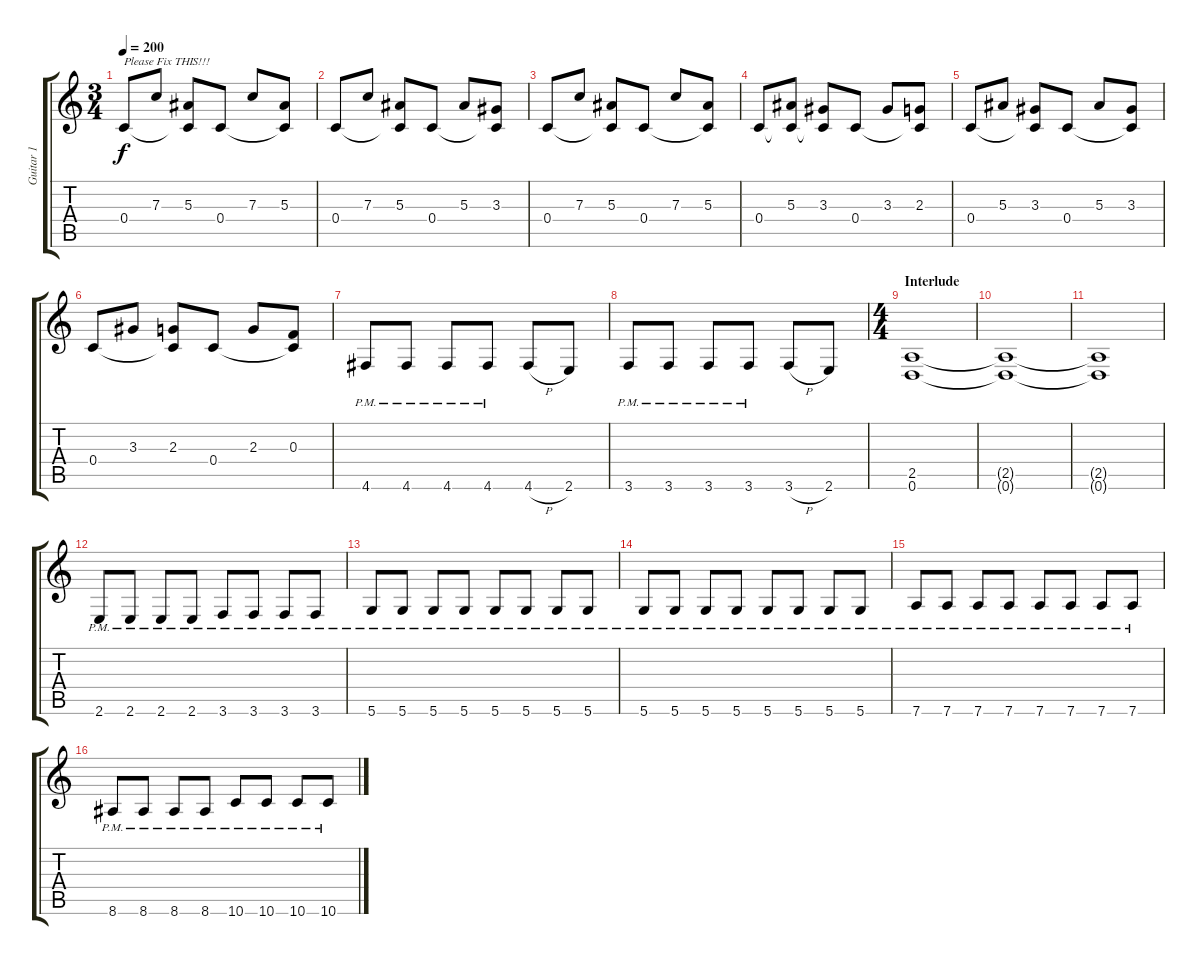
\track ("Guitar 1" "Guitar 1") {instrument distortionguitar}
\staff {score tabs}
\tuning (D4 A3 F3 C3 G2 D2) {hide}
\ts (3 4)
\tempo 200
\clef g2
\ks c
0.4.8{txt "Please Fix THIS!!!" dy f} 7.3.8 (5.3 0.4{t}).8 0.4.8 7.3.8 (5.3 0.4{t}).8 |
0.4.8 7.3.8 (5.3 0.4{t}).8 0.4.8 5.3.8 (3.3 0.4{t}).8 |
0.4.8 7.3.8 (5.3 0.4{t}).8 0.4.8 7.3.8 (5.3 0.4{t}).8 |
0.4.8 (5.3 0.4{t}).8 (3.3 0.4{t}).8 0.4.8 3.3.8 (2.3 0.4{t}).8 |
0.4.8 5.3.8 (3.3 0.4{t}).8 0.4.8 5.3.8 (3.3 0.4{t}).8 |
0.4.8 3.3.8 (2.3 0.4{t}).8 0.4.8 2.3.8 (0.3 0.4{t}).8 |
4.6{pm}.8 4.6{pm}.8 4.6{pm}.8 4.6{pm}.8 4.6{h}.8 2.6.8 |
3.6{pm}.8 3.6{pm}.8 3.6{pm}.8 3.6{pm}.8 3.6{h}.8 2.6.8 |
\ts (4 4)
\section ("" "Interlude")
(2.5 0.6).1 |
(2.5{t} 0.6{t}).1 |
(2.5{t} 0.6{t}).1 |
2.6{pm}.8 2.6{pm}.8 2.6{pm}.8 2.6{pm}.8 3.6{pm}.8 3.6{pm}.8 3.6{pm}.8 3.6{pm}.8 |
5.6{pm}.8 5.6{pm}.8 5.6{pm}.8 5.6{pm}.8 5.6{pm}.8 5.6{pm}.8 5.6{pm}.8 5.6{pm}.8 |
5.6{pm}.8 5.6{pm}.8 5.6{pm}.8 5.6{pm}.8 5.6{pm}.8 5.6{pm}.8 5.6{pm}.8 5.6{pm}.8 |
7.6{pm}.8 7.6{pm}.8 7.6{pm}.8 7.6{pm}.8 7.6{pm}.8 7.6{pm}.8 7.6{pm}.8 7.6{pm}.8 |
8.6{pm}.8 8.6{pm}.8 8.6{pm}.8 8.6{pm}.8 10.6{pm}.8 10.6{pm}.8 10.6{pm}.8 10.6{pm}.8
